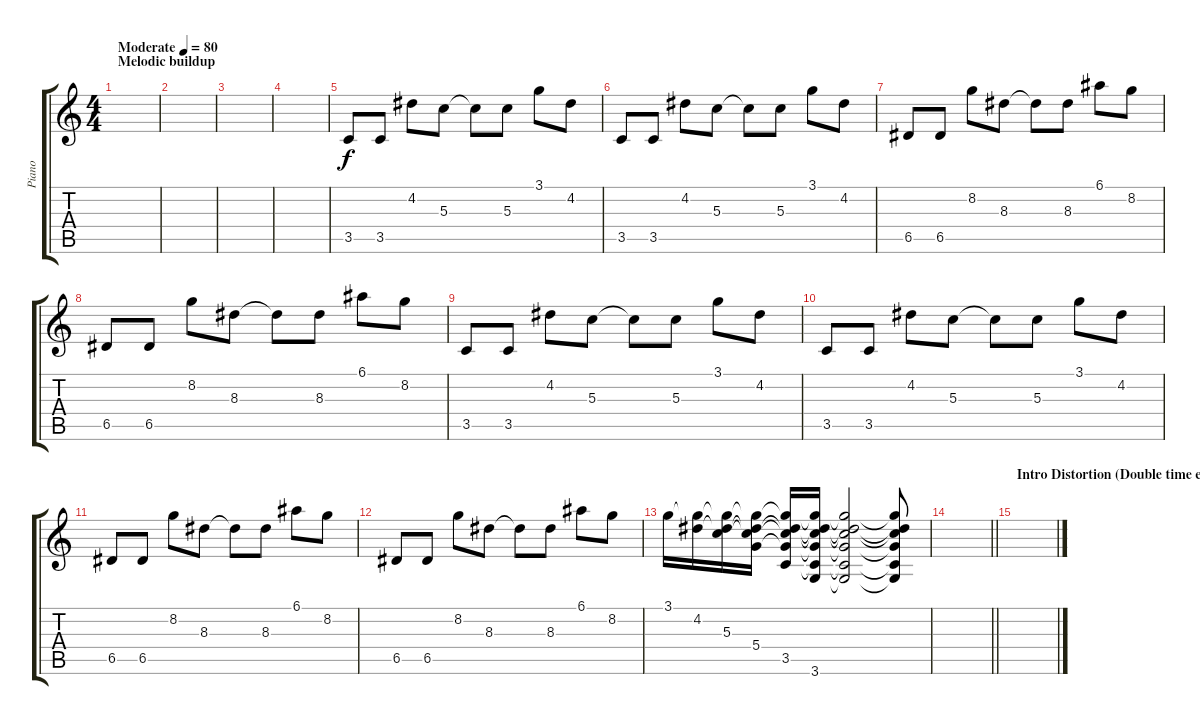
\track ("Piano" "Piano") {instrument electricguitarjazz}
\staff {score tabs}
\tuning (E4 B3 G3 D3 A2 E2) {hide}
\ts (4 4)
\section ("" "Melodic buildup")
\tempo (80 "Moderate")
\clef g2
\ks c
|
|
|
|
3.5.8 3.5.8 4.2.8 5.3.8 5.3{t}.8 5.3.8 3.1.8 4.2.8 |
3.5.8 3.5.8 4.2.8 5.3.8 5.3{t}.8 5.3.8 3.1.8 4.2.8 |
6.5.8 6.5.8 8.2.8 8.3.8 8.3{t}.8 8.3.8 6.1.8 8.2.8 |
6.5.8 6.5.8 8.2.8 8.3.8 8.3{t}.8 8.3.8 6.1.8 8.2.8 |
3.5.8 3.5.8 4.2.8 5.3.8 5.3{t}.8 5.3.8 3.1.8 4.2.8 |
3.5.8 3.5.8 4.2.8 5.3.8 5.3{t}.8 5.3.8 3.1.8 4.2.8 |
6.5.8 6.5.8 8.2.8 8.3.8 8.3{t}.8 8.3.8 6.1.8 8.2.8 |
6.5.8 6.5.8 8.2.8 8.3.8 8.3{t}.8 8.3.8 6.1.8 8.2.8 |
3.1.16 (3.1{t} 4.2).16 (3.1{t} 4.2{t} 5.3).16 (3.1{t} 4.2{t} 5.3{t} 5.4).16 (3.1{t} 4.2{t} 5.3{t} 5.4{t} 3.5).16 (3.1{t} 4.2{t} 5.3{t} 5.4{t} 3.5{t} 3.6).16 (3.1{t} 4.2{t} 5.3{t} 5.4{t} 3.5{t} 3.6{t}).2 (3.1{t} 4.2{t} 5.3{t} 5.4{t} 3.5{t} 3.6{t}).8 |
\barLineRight lightlight
|
\section ("" "Intro Distortion (Double time effect)")
